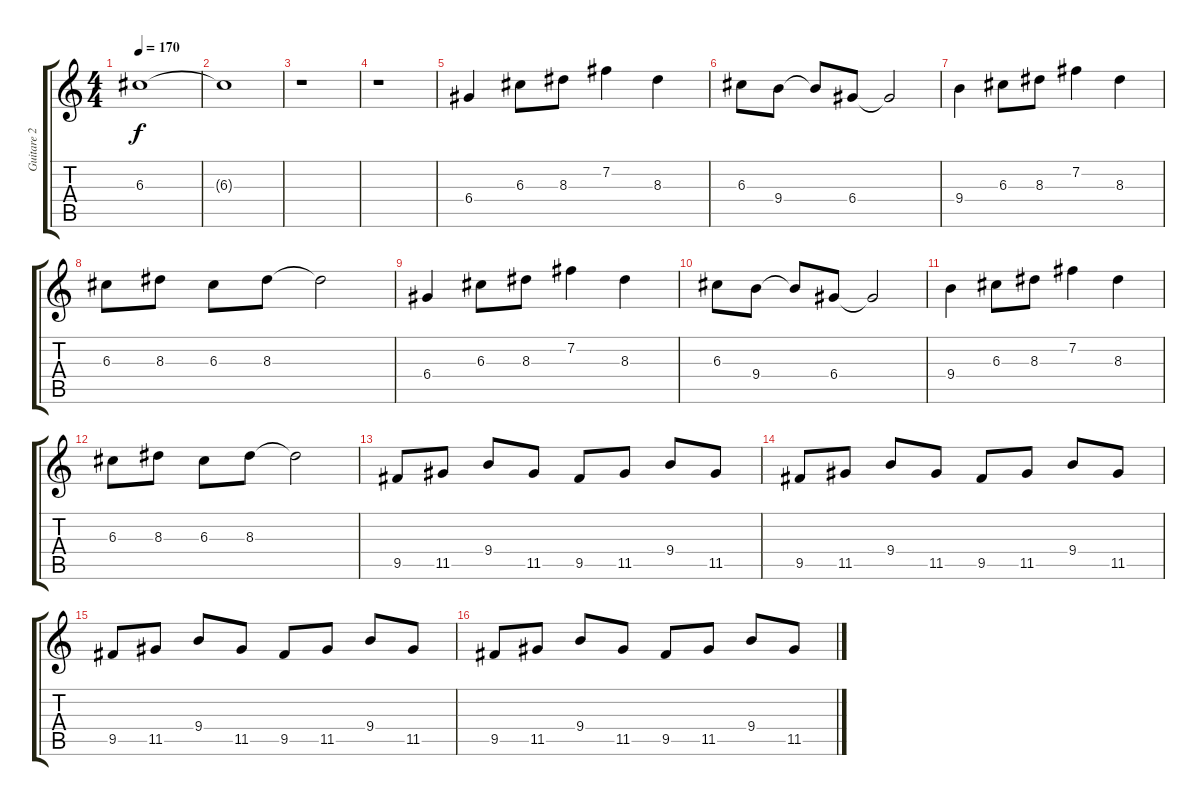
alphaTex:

\track ("Guitare 2" "Guitare 2") {instrument acousticguitarsteel}
\staff {score tabs}
\tuning (E4 B3 G3 D3 A2 E2) {hide}
\ts (4 4)
\tempo 170
\clef g2
\ks c
6.3.1{dy f} |
6.3{t}.1 |
r.1 |
r.1 |
6.4.4 6.3.8 8.3.8 7.2.4 8.3.4 |
6.3.8 9.4.8 9.4{t}.8 6.4.8 6.4{t}.2 |
9.4.4 6.3.8 8.3.8 7.2.4 8.3.4 |
6.3.8 8.3.8 6.3.8 8.3.8 8.3{t}.2 |
6.4.4 6.3.8 8.3.8 7.2.4 8.3.4 |
6.3.8 9.4.8 9.4{t}.8 6.4.8 6.4{t}.2 |
9.4.4 6.3.8 8.3.8 7.2.4 8.3.4 |
6.3.8 8.3.8 6.3.8 8.3.8 8.3{t}.2 |
9.5.8 11.5.8 9.4.8 11.5.8 9.5.8 11.5.8 9.4.8 11.5.8 |
9.5.8 11.5.8 9.4.8 11.5.8 9.5.8 11.5.8 9.4.8 11.5.8 |
9.5.8 11.5.8 9.4.8 11.5.8 9.5.8 11.5.8 9.4.8 11.5.8 |
9.5.8 11.5.8 9.4.8 11.5.8 9.5.8 11.5.8 9.4.8 11.5.8
